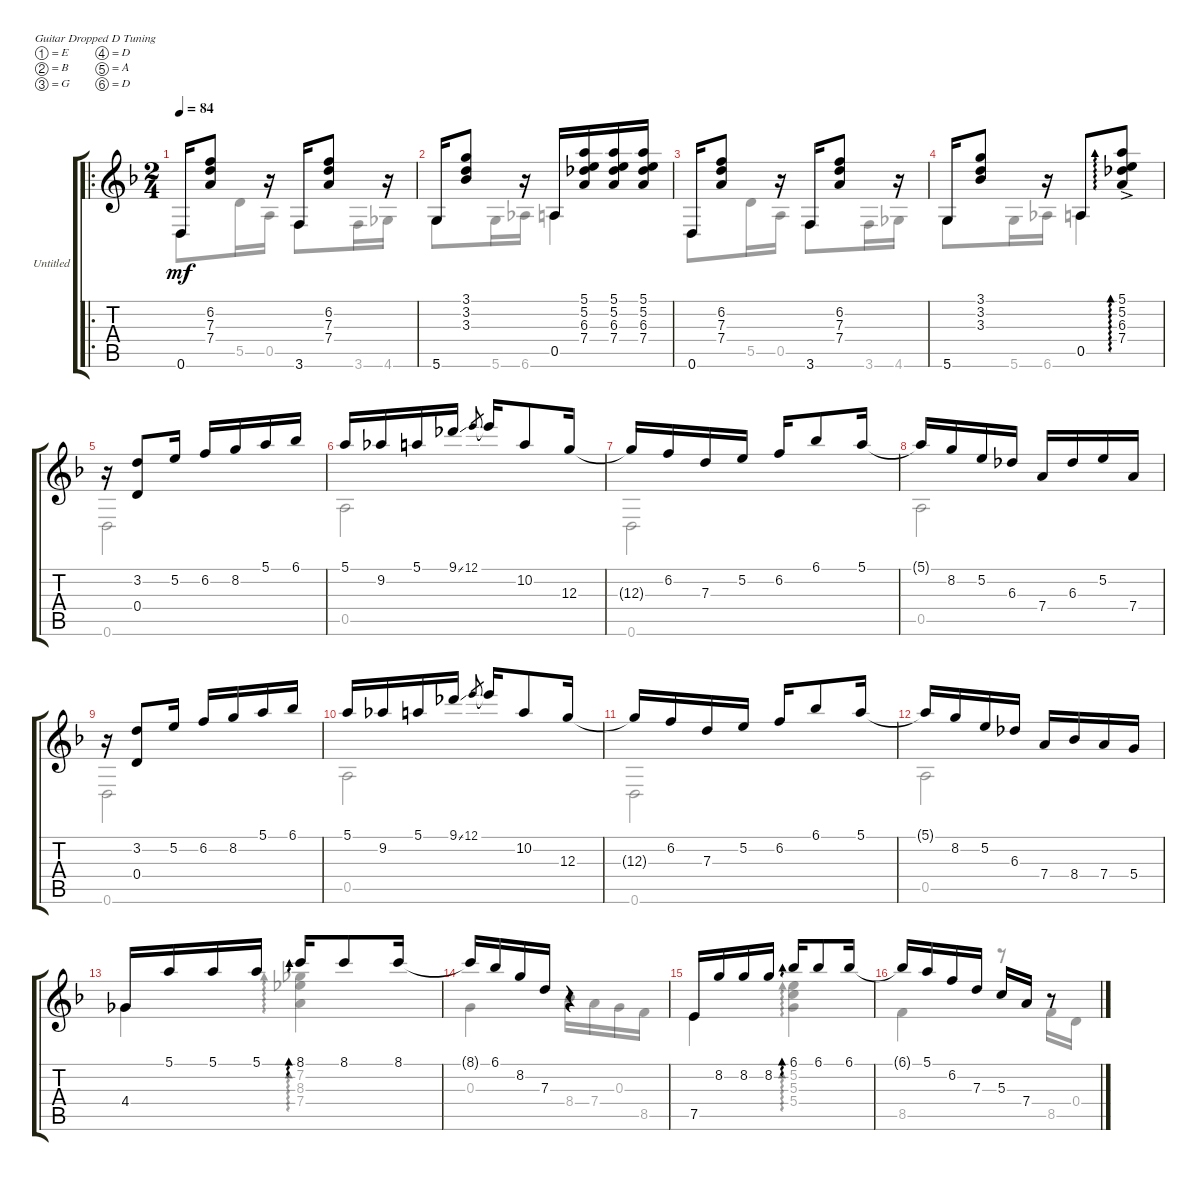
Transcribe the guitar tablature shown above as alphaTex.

\bracketExtendMode groupsimilarinstruments
\firstSystemTrackNameOrientation horizontal
\otherSystemsTrackNameOrientation horizontal
\track ("Untitled" "Untitled") {instrument acousticguitarnylon}
\staff {score tabs}
\tuning (E4 B3 G3 D3 A2 D2)
\voice
\ro
\ts (2 4)
\tempo 84
\clef g2
\ks dminor
0.6.16{dy mf instrument acousticguitarnylon} (6.2 7.3 7.4).8 r.16 3.6.16 (6.2 7.3 7.4).8 r.16 |
5.6.16 (3.1 3.2 3.3).8 r.16 0.5.16 (5.1 5.2 6.3 7.4).16 (5.1 5.2 6.3 7.4).16 (5.1 5.2 6.3 7.4).16 |
0.6.16 (6.2 7.3 7.4).8 r.16 3.6.16 (6.2 7.3 7.4).8 r.16 |
5.6.16 (3.1 3.2 3.3).8 r.16 0.5.8 (5.1{ac} 5.2{ac} 6.3{ac} 7.4{ac}).8{ad 0} |
r.16 (3.2 0.4).8 5.2.16 6.2.16 8.2.16 5.1.16 6.1.16 |
5.1.16 9.2.16 5.1.16 9.1{ss}.16 12.1.8{gr} 12.1{t}.16 10.2.8 12.3.16 |
12.3{t}.16 6.2.16 7.3.16 5.2.16 6.2.16 6.1.8 5.1.16 |
5.1{t}.16 8.2.16 5.2.16 6.3.16 7.4.16 6.3.16 5.2.16 7.4.16 |
r.16 (3.2 0.4).8 5.2.16 6.2.16 8.2.16 5.1.16 6.1.16 |
5.1.16 9.2.16 5.1.16 9.1{ss}.16 12.1.8{gr} 12.1{t}.16 10.2.8 12.3.16 |
12.3{t}.16 6.2.16 7.3.16 5.2.16 6.2.16 6.1.8 5.1.16 |
5.1{t}.16 8.2.16 5.2.16 6.3.16 7.4.16 8.4.16 7.4.16 5.4.16 |
4.4.16 5.1.16 5.1.16 5.1.16 8.1.16{ad 0} 8.1.8 8.1.16 |
8.1{t}.16 6.1.16 8.2.16 7.3.16 r.4 |
7.5.16 8.2.16 8.2.16 8.2.16 6.1.16{ad 0} 6.1.8 6.1.16 |
6.1{t}.16 5.1.16 6.2.16 7.3.16 5.3.16 7.4.16 r.8
\voice
\clef g2
\ottava regular
\simile none
\ks dminor
0.6.8{dy mf} 5.5.16 0.5.16 3.6.8 3.6.16 4.6.16 |
5.6.8 5.6.16 6.6.16 0.5.4 |
0.6.8 5.5.16 0.5.16 3.6.8 3.6.16 4.6.16 |
5.6.8 5.6.16 6.6.16 0.5.4 |
0.6.2 |
0.5.2 |
0.6.2 |
0.5.2 |
0.6.2 |
0.5.2 |
0.6.2 |
0.5.2 |
4.4.4 (7.2 8.3 7.4).4{ad 0} |
0.3.4 8.4.16 7.4.16 0.3.16 8.5.16 |
7.5.4 (5.2 5.3 5.4).4{ad 0} |
8.5.4 r.8 8.5.16 0.4.16
